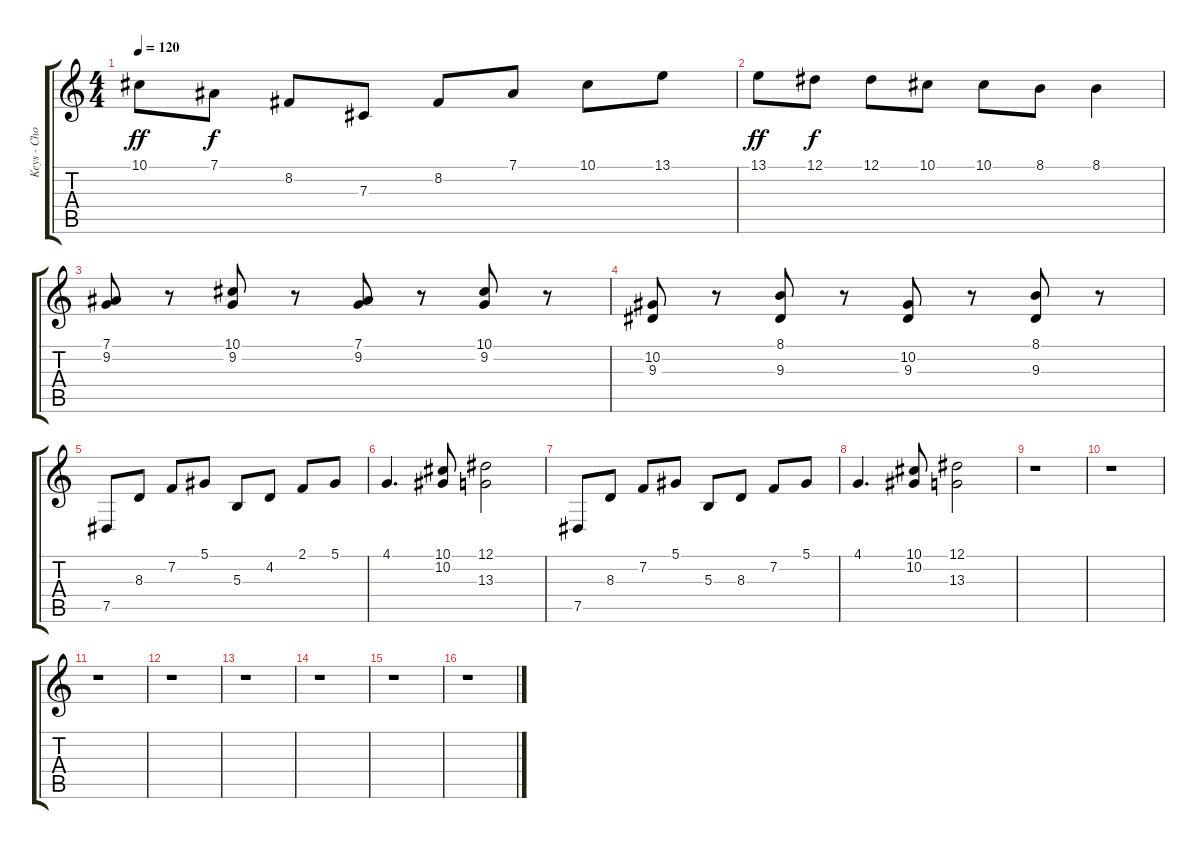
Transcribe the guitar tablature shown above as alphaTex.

\track ("Keys - Chord II" "Keys - Cho") {instrument stringensemble1}
\staff {score tabs}
\tuning (Eb4 Bb3 Gb3 Db3 Ab2 Eb2) {hide}
\ts (4 4)
\tempo 120
\clef g2
\ks c
10.1.8{dy ff} 7.1.8{dy f} 8.2.8 7.3.8 8.2.8 7.1.8 10.1.8 13.1.8 |
13.1.8{dy ff} 12.1.8{dy f} 12.1.8 10.1.8 10.1.8 8.1.8 8.1.4 |
(7.1 9.2).8 r.8 (10.1 9.2).8 r.8 (7.1 9.2).8 r.8 (10.1 9.2).8 r.8 |
(10.2 9.3).8 r.8 (8.1 9.3).8 r.8 (10.2 9.3).8 r.8 (8.1 9.3).8 r.8 |
7.5.8 8.3.8 7.2.8 5.1.8 5.3.8 4.2.8 2.1.8 5.1.8 |
4.1.4{d} (10.1 10.2).8 (12.1 13.3).2 |
7.5.8 8.3.8 7.2.8 5.1.8 5.3.8 8.3.8 7.2.8 5.1.8 |
4.1.4{d} (10.1 10.2).8 (12.1 13.3).2 |
r.1 |
r.1 |
r.1 |
r.1 |
r.1 |
r.1 |
r.1 |
r.1
